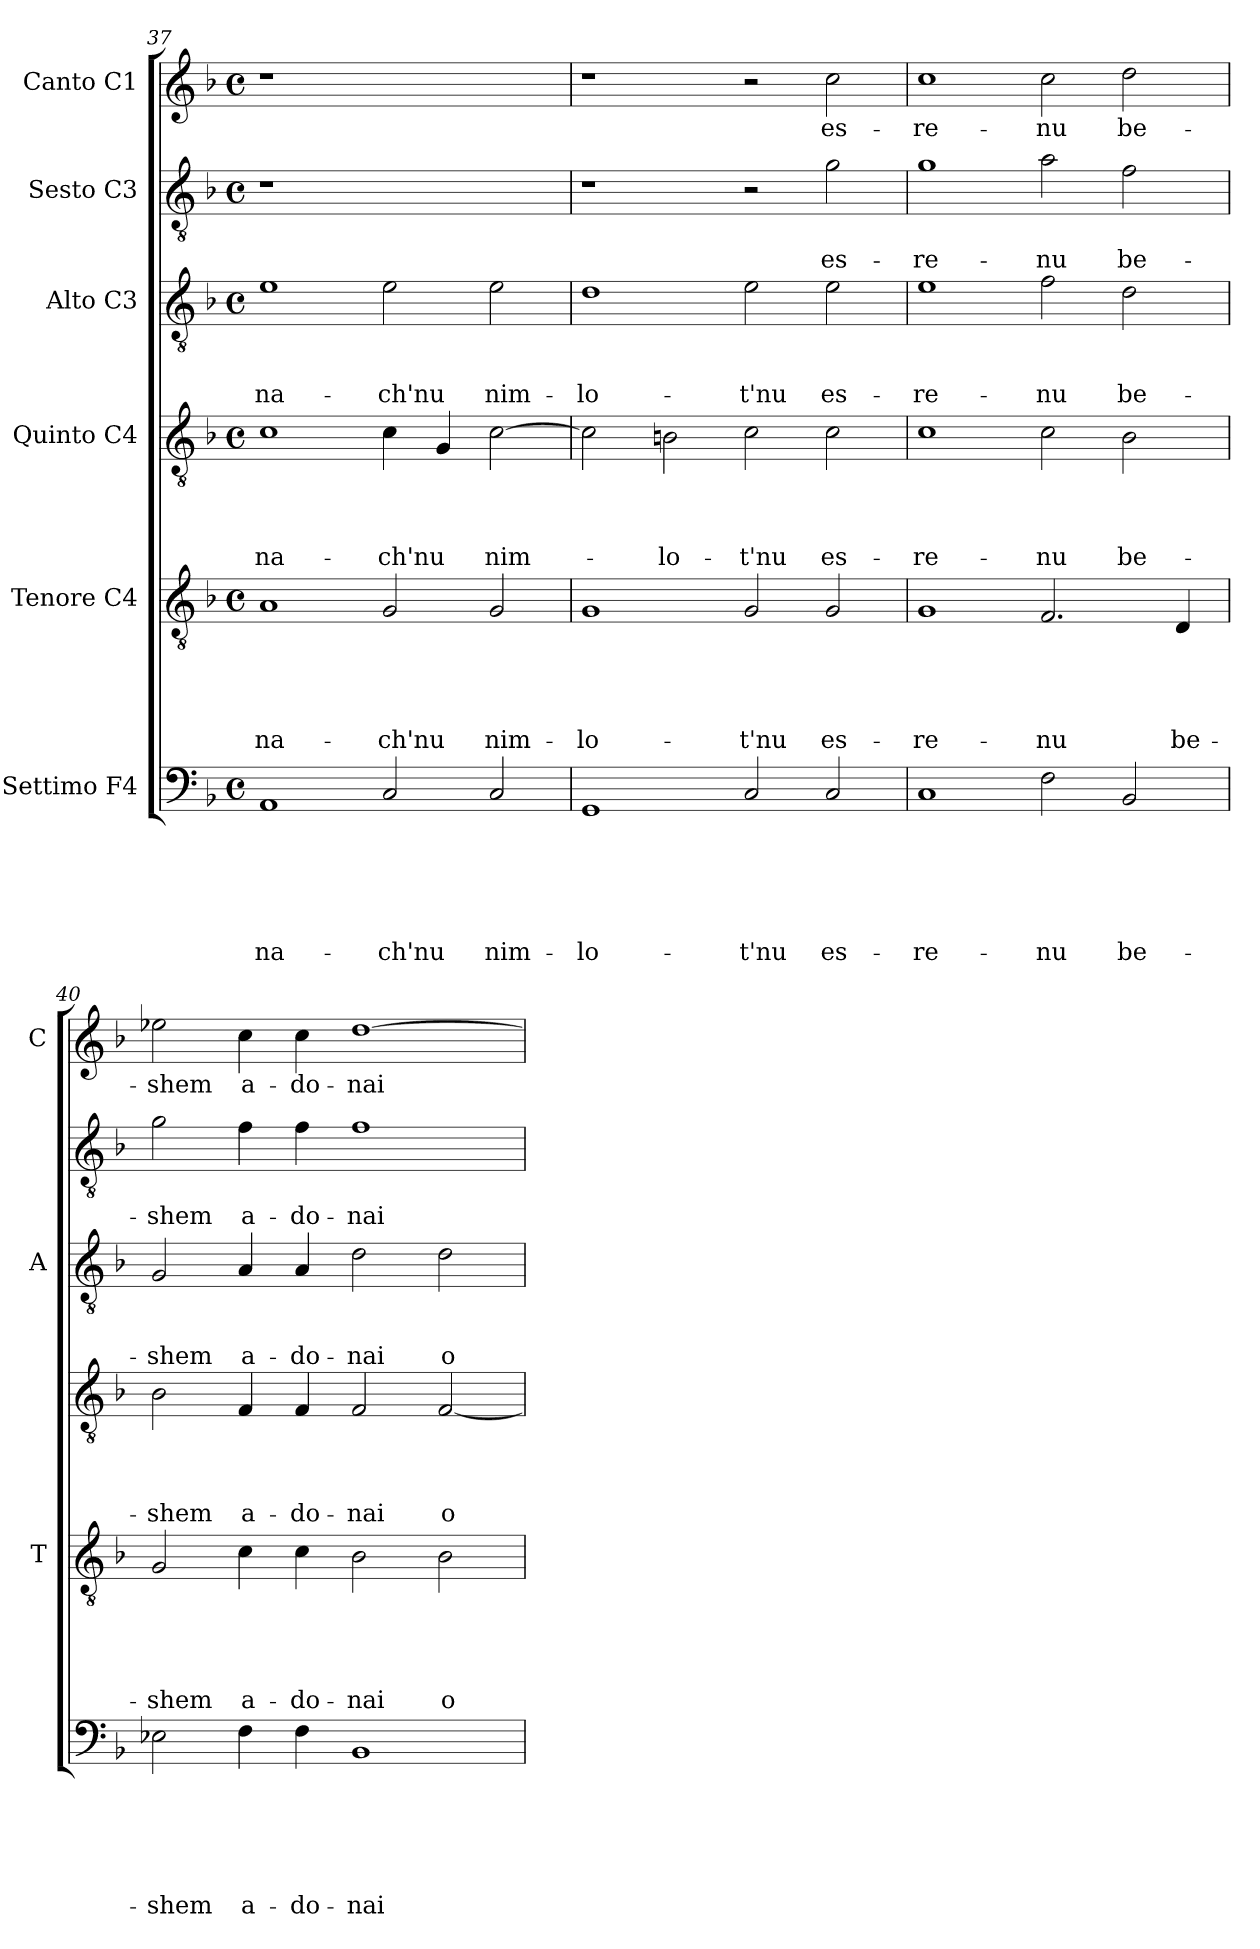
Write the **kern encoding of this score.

**kern	**text	**text	**text	**text	**text	**text	**kern	**text	**text	**text	**text	**text	**kern	**text	**text	**text	**text	**kern	**text	**text	**text	**kern	**text	**text	**kern	**text
*part6	*part6	*part6	*part6	*part6	*part6	*part6	*part5	*part5	*part5	*part5	*part5	*part5	*part4	*part4	*part4	*part4	*part4	*part3	*part3	*part3	*part3	*part2	*part2	*part2	*part1	*part1
*staff6	*staff6	*staff6	*staff6	*staff6	*staff6	*staff6	*staff5	*staff5	*staff5	*staff5	*staff5	*staff5	*staff4	*staff4	*staff4	*staff4	*staff4	*staff3	*staff3	*staff3	*staff3	*staff2	*staff2	*staff2	*staff1	*staff1
*I"Settimo F4	*	*	*	*	*	*	*I"Tenore C4	*	*	*	*	*	*I"Quinto C4	*	*	*	*	*I"Alto C3	*	*	*	*I"Sesto C3	*	*	*I"Canto C1	*
*	*	*	*	*	*	*	*I'T	*	*	*	*	*	*	*	*	*	*	*I'A	*	*	*	*	*	*	*I'C	*
!!LO:LB:g=z
*clefF4	*	*	*	*	*	*	*clefGv2	*	*	*	*	*	*clefGv2	*	*	*	*	*clefGv2	*	*	*	*clefGv2	*	*	*clefG2	*
*k[b-]	*	*	*	*	*	*	*k[b-]	*	*	*	*	*	*k[b-]	*	*	*	*	*k[b-]	*	*	*	*k[b-]	*	*	*k[b-]	*
*F:	*	*	*	*	*	*	*F:	*	*	*	*	*	*F:	*	*	*	*	*F:	*	*	*	*F:	*	*	*F:	*
*M4/4	*	*	*	*	*	*	*M4/4	*	*	*	*	*	*M4/4	*	*	*	*	*M4/4	*	*	*	*M4/4	*	*	*M4/4	*
*met(c)	*	*	*	*	*	*	*met(c)	*	*	*	*	*	*met(c)	*	*	*	*	*met(c)	*	*	*	*met(c)	*	*	*met(c)	*
=37	=37	=37	=37	=37	=37	=37	=37	=37	=37	=37	=37	=37	=37	=37	=37	=37	=37	=37	=37	=37	=37	=37	=37	=37	=37	=37
!	!	!	!	!	!	!LO:LY:b	!	!	!	!	!	!LO:LY:b	!	!	!	!	!LO:LY:b	!	!	!	!LO:LY:b	!	!	!	!	!
1AA	.	.	.	.	.	-na-	1A	.	.	.	.	-na-	1c	.	.	.	-na-	1e	.	.	-na-	1r	.	.	1r	.
!	!	!	!	!	!	!LO:LY:b	!	!	!	!	!	!LO:LY:b	!	!	!	!	!LO:LY:b	!	!	!	!LO:LY:b	!	!	!	!	!
2C/	.	.	.	.	.	-ch'nu	2G/	.	.	.	.	-ch'nu	4c\	.	.	.	-ch'nu	2e\	.	.	-ch'nu	1ryy	.	.	1ryy	.
.	.	.	.	.	.	.	.	.	.	.	.	.	4G/	.	.	.	.	.	.	.	.	.	.	.	.	.
!	!	!	!	!	!	!LO:LY:b	!	!	!	!	!	!LO:LY:b	!	!	!	!	!LO:LY:b	!	!	!	!LO:LY:b	!	!	!	!	!
2C/	.	.	.	.	.	nim-	2G/	.	.	.	.	nim-	[2c\	.	.	.	nim-	2e\	.	.	nim-	.	.	.	.	.
=38	=38	=38	=38	=38	=38	=38	=38	=38	=38	=38	=38	=38	=38	=38	=38	=38	=38	=38	=38	=38	=38	=38	=38	=38	=38	=38
!	!	!	!	!	!	!LO:LY:b	!	!	!	!	!	!LO:LY:b	!	!	!	!	!	!	!	!	!LO:LY:b	!	!	!	!	!
1GG	.	.	.	.	.	-lo-	1G	.	.	.	.	-lo-	2c\]	.	.	.	.	1d	.	.	-lo-	1r	.	.	1r	.
!	!	!	!	!	!	!	!	!	!	!	!	!	!	!	!	!	!LO:LY:b	!	!	!	!	!	!	!	!	!
.	.	.	.	.	.	.	.	.	.	.	.	.	2Bn\	.	.	.	-lo-	.	.	.	.	.	.	.	.	.
!	!	!	!	!	!	!LO:LY:b	!	!	!	!	!	!LO:LY:b	!	!	!	!	!LO:LY:b	!	!	!	!LO:LY:b	!	!	!	!	!
2C/	.	.	.	.	.	-t'nu	2G/	.	.	.	.	-t'nu	2c\	.	.	.	-t'nu	2e\	.	.	-t'nu	2r	.	.	2r	.
!	!	!	!	!	!	!LO:LY:b	!	!	!	!	!	!LO:LY:b	!	!	!	!	!LO:LY:b	!	!	!	!LO:LY:b	!	!	!LO:LY:b	!	!LO:LY:b
2C/	.	.	.	.	.	es-	2G/	.	.	.	.	es-	2c\	.	.	.	es-	2e\	.	.	es-	2g\	.	es-	2cc\	es-
=39	=39	=39	=39	=39	=39	=39	=39	=39	=39	=39	=39	=39	=39	=39	=39	=39	=39	=39	=39	=39	=39	=39	=39	=39	=39	=39
!	!	!	!	!	!	!LO:LY:b	!	!	!	!	!	!LO:LY:b	!	!	!	!	!LO:LY:b	!	!	!	!LO:LY:b	!	!	!LO:LY:b	!	!LO:LY:b
1C	.	.	.	.	.	-re-	1G	.	.	.	.	-re-	1c	.	.	.	-re-	1e	.	.	-re-	1g	.	-re-	1cc	-re-
!	!	!	!	!	!	!LO:LY:b	!	!	!	!	!	!LO:LY:b	!	!	!	!	!LO:LY:b	!	!	!	!LO:LY:b	!	!	!LO:LY:b	!	!LO:LY:b
2F\	.	.	.	.	.	-nu	2.F/	.	.	.	.	-nu	2c\	.	.	.	-nu	2f\	.	.	-nu	2a\	.	-nu	2cc\	-nu
!	!	!	!	!	!	!LO:LY:b	!	!	!	!	!	!	!	!	!	!	!LO:LY:b	!	!	!	!LO:LY:b	!	!	!LO:LY:b	!	!LO:LY:b
2BB-/	.	.	.	.	.	be-	.	.	.	.	.	.	2B-\	.	.	.	be-	2d\	.	.	be-	2f\	.	be-	2dd\	be-
!	!	!	!	!	!	!	!	!	!	!	!	!LO:LY:b	!	!	!	!	!	!	!	!	!	!	!	!	!	!
.	.	.	.	.	.	.	4D/	.	.	.	.	be-	.	.	.	.	.	.	.	.	.	.	.	.	.	.
=40	=40	=40	=40	=40	=40	=40	=40	=40	=40	=40	=40	=40	=40	=40	=40	=40	=40	=40	=40	=40	=40	=40	=40	=40	=40	=40
!	!	!	!	!	!	!LO:LY:b	!	!	!	!	!	!LO:LY:b	!	!	!	!	!LO:LY:b	!	!	!	!LO:LY:b	!	!	!LO:LY:b	!	!LO:LY:b
2E-X\	.	.	.	.	.	-shem	2G/	.	.	.	.	-shem	2B-\	.	.	.	-shem	2G/	.	.	-shem	2g\	.	-shem	2ee-X\	-shem
!	!	!	!	!	!	!LO:LY:b	!	!	!	!	!	!LO:LY:b	!	!	!	!	!LO:LY:b	!	!	!	!LO:LY:b	!	!	!LO:LY:b	!	!LO:LY:b
4F\	.	.	.	.	.	a-	4c\	.	.	.	.	a-	4F/	.	.	.	a-	4A/	.	.	a-	4f\	.	a-	4cc\	a-
!	!	!	!	!	!	!LO:LY:b	!	!	!	!	!	!LO:LY:b	!	!	!	!	!LO:LY:b	!	!	!	!LO:LY:b	!	!	!LO:LY:b	!	!LO:LY:b
4F\	.	.	.	.	.	-do-	4c\	.	.	.	.	-do-	4F/	.	.	.	-do-	4A/	.	.	-do-	4f\	.	-do-	4cc\	-do-
!	!	!	!	!	!	!LO:LY:b	!	!	!	!	!	!LO:LY:b	!	!	!	!	!LO:LY:b	!	!	!	!LO:LY:b	!	!	!LO:LY:b	!	!LO:LY:b
1BB-	.	.	.	.	.	-nai	2B-\	.	.	.	.	-nai	2F/	.	.	.	-nai	2d\	.	.	-nai	1f	.	-nai	[1dd	-nai
!	!	!	!	!	!	!	!	!	!	!	!	!LO:LY:b	!	!	!	!	!LO:LY:b	!	!	!	!LO:LY:b	!	!	!	!	!
.	.	.	.	.	.	.	2B-\	.	.	.	.	o-	[2F/	.	.	.	o-	2d\	.	.	o-	.	.	.	.	.
=	=	=	=	=	=	=	=	=	=	=	=	=	=	=	=	=	=	=	=	=	=	=	=	=	=	=
*-	*-	*-	*-	*-	*-	*-	*-	*-	*-	*-	*-	*-	*-	*-	*-	*-	*-	*-	*-	*-	*-	*-	*-	*-	*-	*-
